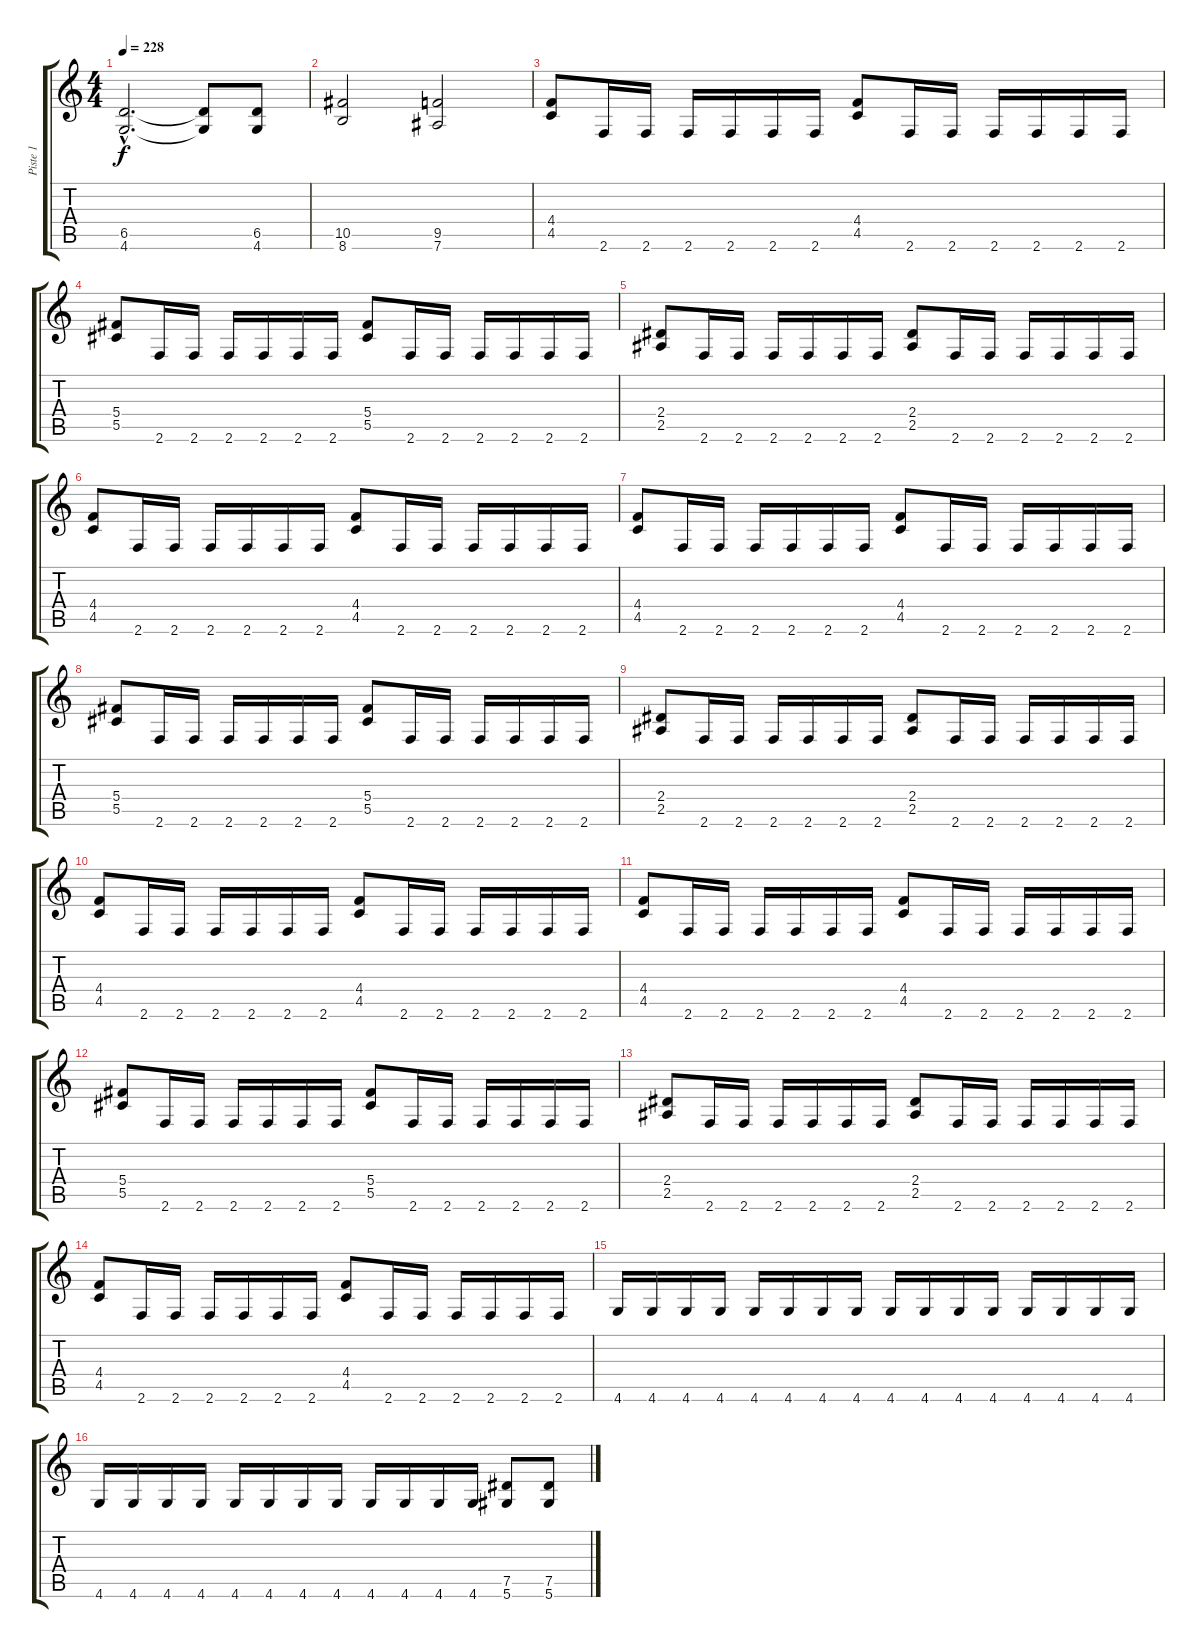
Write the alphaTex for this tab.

\track ("Piste 1" "Piste 1") {instrument distortionguitar}
\staff {score tabs}
\tuning (Eb4 Bb3 Gb3 Db3 Ab2 Eb2) {hide}
\ts (4 4)
\tempo 228
\clef g2
\ks c
(6.5{hac} 4.6{hac}).2{d dy f} (6.5{t} 4.6{t}).8 (6.5 4.6).8 |
(10.5 8.6).2 (9.5 7.6).2 |
(4.4 4.5).8 2.6.16 2.6.16 2.6.16 2.6.16 2.6.16 2.6.16 (4.4 4.5).8 2.6.16 2.6.16 2.6.16 2.6.16 2.6.16 2.6.16 |
(5.4 5.5).8 2.6.16 2.6.16 2.6.16 2.6.16 2.6.16 2.6.16 (5.4 5.5).8 2.6.16 2.6.16 2.6.16 2.6.16 2.6.16 2.6.16 |
(2.4 2.5).8 2.6.16 2.6.16 2.6.16 2.6.16 2.6.16 2.6.16 (2.4 2.5).8 2.6.16 2.6.16 2.6.16 2.6.16 2.6.16 2.6.16 |
(4.4 4.5).8 2.6.16 2.6.16 2.6.16 2.6.16 2.6.16 2.6.16 (4.4 4.5).8 2.6.16 2.6.16 2.6.16 2.6.16 2.6.16 2.6.16 |
(4.4 4.5).8 2.6.16 2.6.16 2.6.16 2.6.16 2.6.16 2.6.16 (4.4 4.5).8 2.6.16 2.6.16 2.6.16 2.6.16 2.6.16 2.6.16 |
(5.4 5.5).8 2.6.16 2.6.16 2.6.16 2.6.16 2.6.16 2.6.16 (5.4 5.5).8 2.6.16 2.6.16 2.6.16 2.6.16 2.6.16 2.6.16 |
(2.4 2.5).8 2.6.16 2.6.16 2.6.16 2.6.16 2.6.16 2.6.16 (2.4 2.5).8 2.6.16 2.6.16 2.6.16 2.6.16 2.6.16 2.6.16 |
(4.4 4.5).8 2.6.16 2.6.16 2.6.16 2.6.16 2.6.16 2.6.16 (4.4 4.5).8 2.6.16 2.6.16 2.6.16 2.6.16 2.6.16 2.6.16 |
(4.4 4.5).8 2.6.16 2.6.16 2.6.16 2.6.16 2.6.16 2.6.16 (4.4 4.5).8 2.6.16 2.6.16 2.6.16 2.6.16 2.6.16 2.6.16 |
(5.4 5.5).8 2.6.16 2.6.16 2.6.16 2.6.16 2.6.16 2.6.16 (5.4 5.5).8 2.6.16 2.6.16 2.6.16 2.6.16 2.6.16 2.6.16 |
(2.4 2.5).8 2.6.16 2.6.16 2.6.16 2.6.16 2.6.16 2.6.16 (2.4 2.5).8 2.6.16 2.6.16 2.6.16 2.6.16 2.6.16 2.6.16 |
(4.4 4.5).8 2.6.16 2.6.16 2.6.16 2.6.16 2.6.16 2.6.16 (4.4 4.5).8 2.6.16 2.6.16 2.6.16 2.6.16 2.6.16 2.6.16 |
4.6.16 4.6.16 4.6.16 4.6.16 4.6.16 4.6.16 4.6.16 4.6.16 4.6.16 4.6.16 4.6.16 4.6.16 4.6.16 4.6.16 4.6.16 4.6.16 |
4.6.16 4.6.16 4.6.16 4.6.16 4.6.16 4.6.16 4.6.16 4.6.16 4.6.16 4.6.16 4.6.16 4.6.16 (7.5 5.6).8 (7.5 5.6).8
